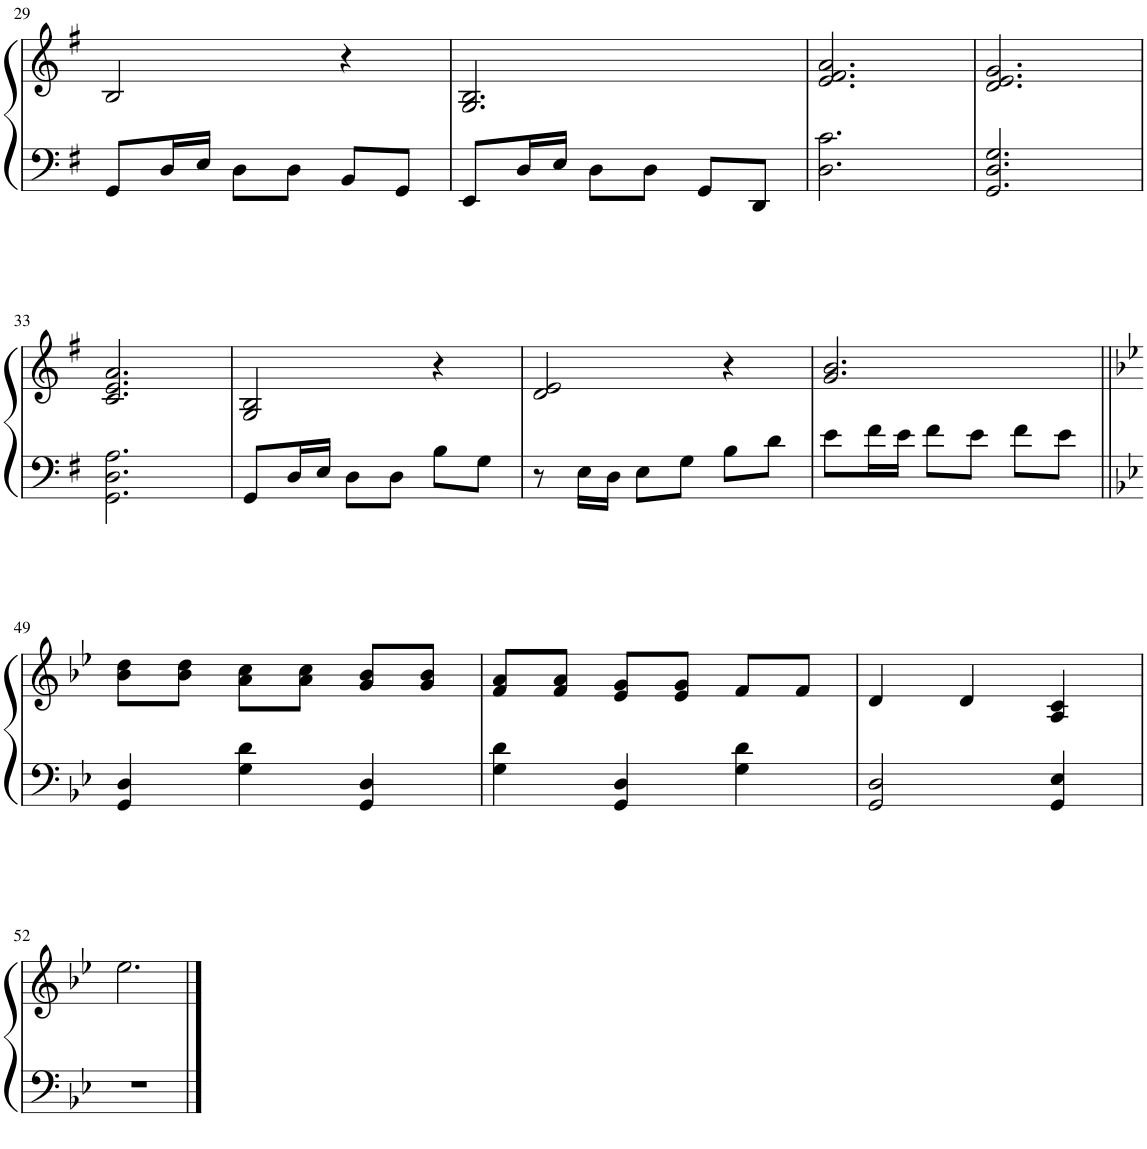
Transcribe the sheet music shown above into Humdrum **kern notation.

**kern	**kern
*part1	*part1
*staff2	*staff1
*I"Piano	*
*I'Pno.	*
!!LO:PB:g=z
*clefF4	*clefG2
*k[f#]	*k[f#]
*M3/4	*M3/4
=29	=29
8GG/L	2B/
16D/L	.
16E/JJ	.
8D\L	.
8D\J	.
8BB/L	4r
8GG/J	.
=30	=30
8EE/L	2.G/ 2.B/
16D/L	.
16E/JJ	.
8D\L	.
8D\J	.
8GG/L	.
8DD/J	.
=31	=31
2.D\ 2.c\	2.e/ 2.f#/ 2.a/
=32	=32
2.GG/ 2.D/ 2.G/	2.d/ 2.e/ 2.g/
!!LO:LB:g=z
=33	=33
2.GG\ 2.D\ 2.A\	2.c/ 2.e/ 2.a/
=34	=34
8GG/L	2G/ 2B/
16D/L	.
16E/JJ	.
8D\L	.
8D\J	.
8B\L	4r
8G\J	.
=35	=35
8r	2d/ 2e/
16E\LL	.
16D\JJ	.
8E\L	.
8G\J	.
8B\L	4r
8d\J	.
=36	=36
8e\L	2.g/ 2.b/
16f#\L	.
16e\JJ	.
8f#\L	.
8e\J	.
8f#\L	.
8e\J	.
!!LO:LB:g=z
=49||	=49||
*k[b-e-]	*k[b-e-]
4GG/ 4D/	8b-\ 8dd\L
.	8b-\ 8dd\J
4G\ 4d\	8a\ 8cc\L
.	8a\ 8cc\J
4GG/ 4D/	8g/ 8b-/L
.	8g/ 8b-/J
=50	=50
4G\ 4d\	8f/ 8a/L
.	8f/ 8a/J
4GG/ 4D/	8e-/ 8g/L
.	8e-/ 8g/J
4G\ 4d\	8f/L
.	8f/J
=51	=51
2GG/ 2D/	4d/
.	4d/
4GG/ 4E-/	4A/ 4c/
!!LO:LB:g=z
=52	=52
2.r	2.ee-\
==	==
*-	*-
